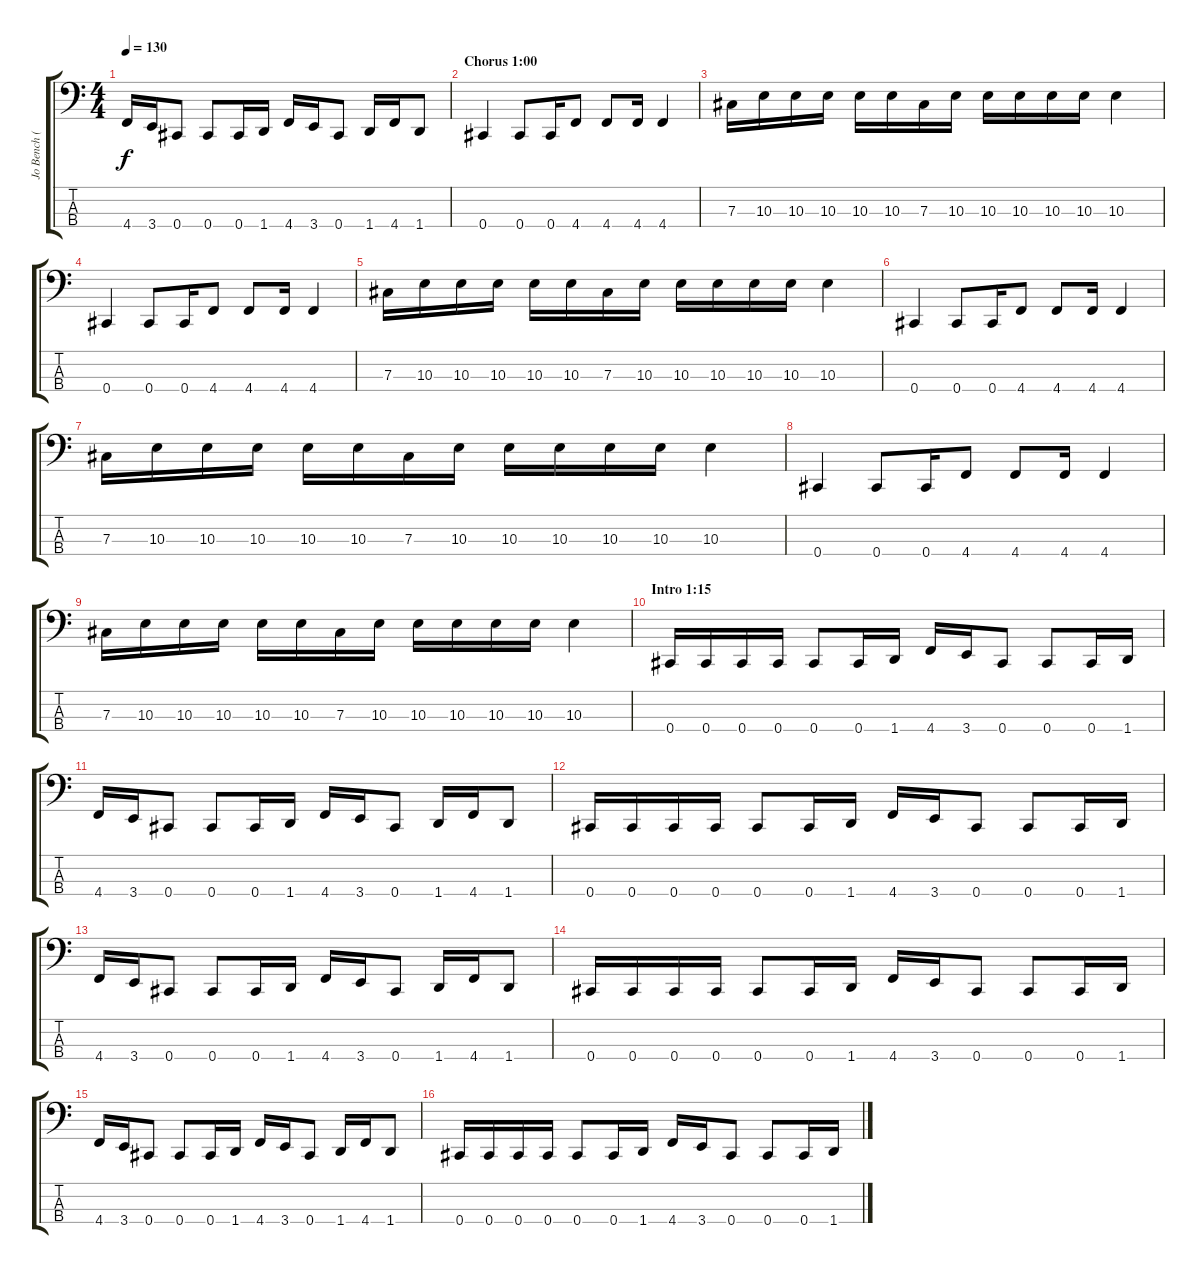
\track ("Jo Bench (Bass)" "Jo Bench (") {instrument slapbass2}
\staff {score tabs}
\tuning (E2 B1 Gb1 Db1) {hide}
\ts (4 4)
\tempo 130
\clef f4
\ks c
4.4.16{dy f} 3.4.16 0.4.8 0.4.8 0.4.16 1.4.16 4.4.16 3.4.16 0.4.8 1.4.16 4.4.16 1.4.8 |
\section ("" "Chorus 1:00")
0.4.4 0.4.8 0.4.16 4.4.8 4.4.8 4.4.16 4.4.4 |
7.3.16 10.3.16 10.3.16 10.3.16 10.3.16 10.3.16 7.3.16 10.3.16 10.3.16 10.3.16 10.3.16 10.3.16 10.3.4 |
0.4.4 0.4.8 0.4.16 4.4.8 4.4.8 4.4.16 4.4.4 |
7.3.16 10.3.16 10.3.16 10.3.16 10.3.16 10.3.16 7.3.16 10.3.16 10.3.16 10.3.16 10.3.16 10.3.16 10.3.4 |
0.4.4 0.4.8 0.4.16 4.4.8 4.4.8 4.4.16 4.4.4 |
7.3.16 10.3.16 10.3.16 10.3.16 10.3.16 10.3.16 7.3.16 10.3.16 10.3.16 10.3.16 10.3.16 10.3.16 10.3.4 |
0.4.4 0.4.8 0.4.16 4.4.8 4.4.8 4.4.16 4.4.4 |
7.3.16 10.3.16 10.3.16 10.3.16 10.3.16 10.3.16 7.3.16 10.3.16 10.3.16 10.3.16 10.3.16 10.3.16 10.3.4 |
\section ("" "Intro 1:15")
0.4.16 0.4.16 0.4.16 0.4.16 0.4.8 0.4.16 1.4.16 4.4.16 3.4.16 0.4.8 0.4.8 0.4.16 1.4.16 |
4.4.16 3.4.16 0.4.8 0.4.8 0.4.16 1.4.16 4.4.16 3.4.16 0.4.8 1.4.16 4.4.16 1.4.8 |
0.4.16 0.4.16 0.4.16 0.4.16 0.4.8 0.4.16 1.4.16 4.4.16 3.4.16 0.4.8 0.4.8 0.4.16 1.4.16 |
4.4.16 3.4.16 0.4.8 0.4.8 0.4.16 1.4.16 4.4.16 3.4.16 0.4.8 1.4.16 4.4.16 1.4.8 |
0.4.16 0.4.16 0.4.16 0.4.16 0.4.8 0.4.16 1.4.16 4.4.16 3.4.16 0.4.8 0.4.8 0.4.16 1.4.16 |
4.4.16 3.4.16 0.4.8 0.4.8 0.4.16 1.4.16 4.4.16 3.4.16 0.4.8 1.4.16 4.4.16 1.4.8 |
0.4.16 0.4.16 0.4.16 0.4.16 0.4.8 0.4.16 1.4.16 4.4.16 3.4.16 0.4.8 0.4.8 0.4.16 1.4.16
